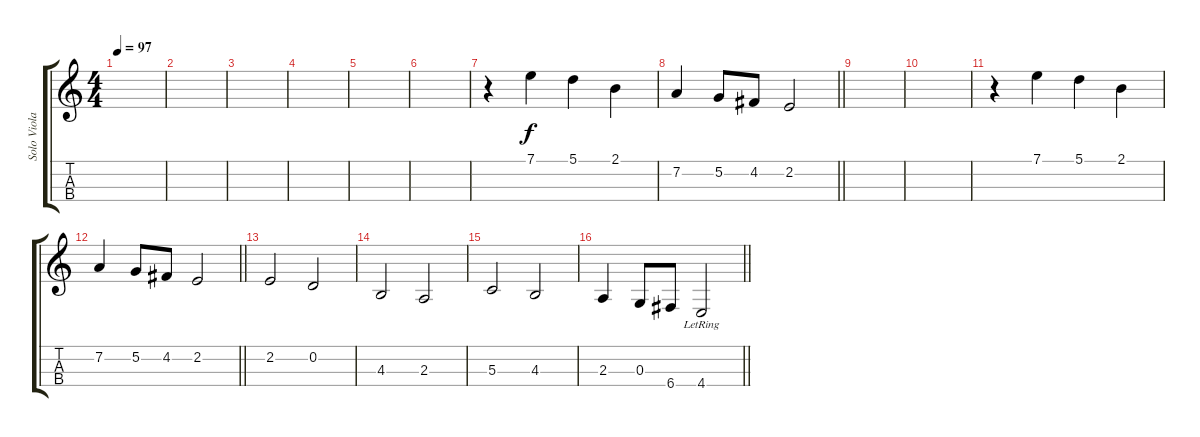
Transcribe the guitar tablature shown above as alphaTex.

\track ("Solo Viola" "Solo Viola") {instrument viola}
\staff {score tabs}
\tuning (A4 D4 G3 C3) {hide}
\ts (4 4)
\tempo 97
\clef g2
\ks c
|
|
|
|
|
|
r.4 7.1.4{dy f} 5.1.4 2.1.4 |
\barLineRight lightlight
7.2.4 5.2.8 4.2.8 2.2.2 |
|
|
r.4 7.1.4 5.1.4 2.1.4 |
\barLineRight lightlight
7.2.4 5.2.8 4.2.8 2.2.2 |
2.2.2 0.2.2 |
4.3.2 2.3.2 |
5.3.2 4.3.2 |
\barLineRight lightlight
2.3.4 0.3.8 6.4.8 4.4{lr}.2
